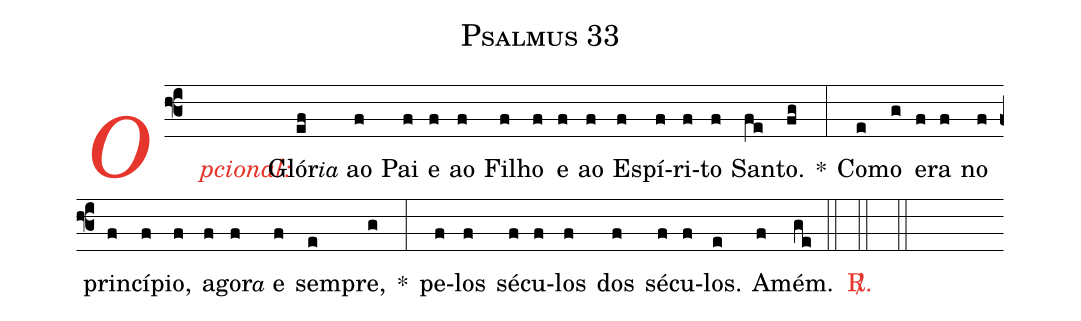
name: Psalmus 33;
%%
(f3)

<nlba><c><i>Opcional:</i></c>() Gló</nlba>(ef)r<e>ia</e> ao(f) Pai(f) e(f) ao(f) Fi(f)lho(f) e(f) ao(f) Es(f)pí(f)ri(f)to(f) San(fe)to.(fg) *(:) Co(e)mo(g) e(f)ra(f) no(f) prin(f)cí(f)pio,(f) a(f)go(f)r<e>a</e> e(f) sem(e)pre,(g) *(:) pe(f)los(f) sé(f)cu(f)los(f) dos(f) sé(f)cu(f)los.(e) A(f)mém.(ge)

(::)

<c><sp>R/</sp>.</c>(::)

(::)
